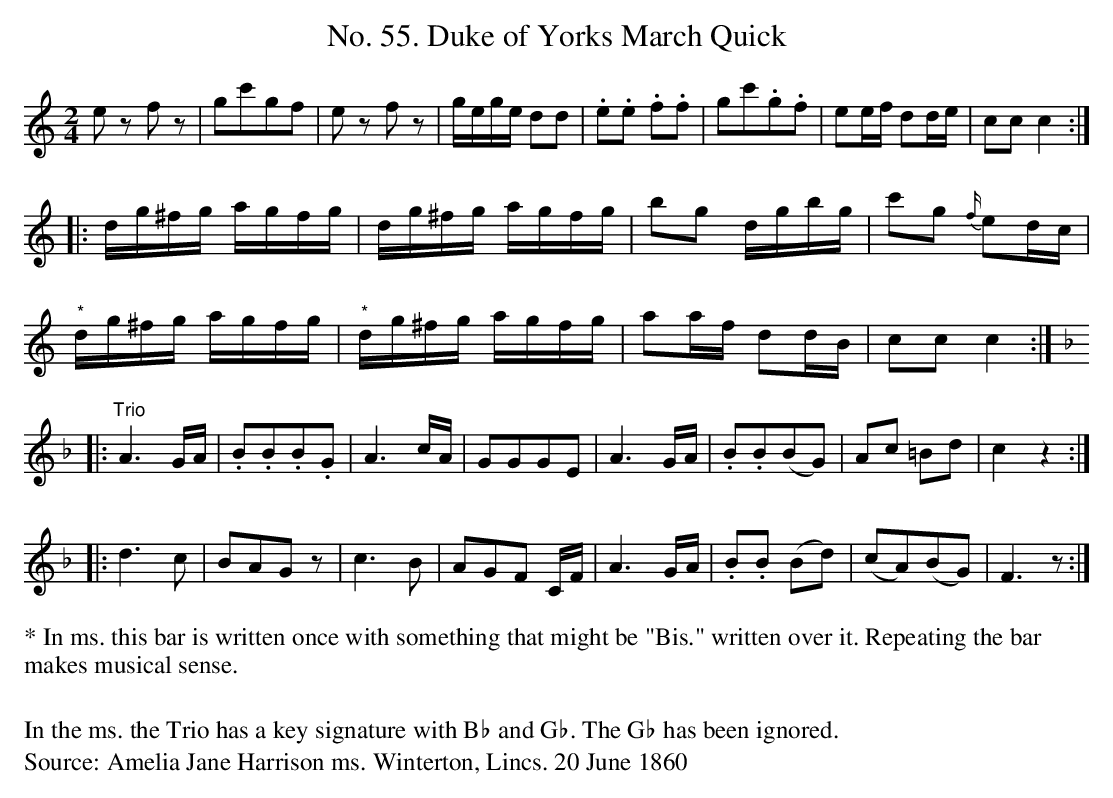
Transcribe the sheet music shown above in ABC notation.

X:1
T:No. 55. Duke of Yorks March Quick
M:2/4
L:1/8
K:C
ez fz|gc'gf|ez fz|g/e/g/e/ dd|.e.e .f.f|gc'.g.f|ee/f/ dd/e/|ccc2::
d/g/^f/g/ a/g/f/g/|d/g/^f/g/ a/g/f/g/|bg d/g/b/g/|c'g {f/}ed/c/|
"^*"d/g/^f/g/ a/g/f/g/|"^*"d/g/^f/g/ a/g/f/g/|aa/f/ dd/B/|ccc2::
K:F
"^Trio"A3G/A/|.B.B.B.G|A3c/A/|GGGE|A3G/A/|.B.B(BG)|Ac =Bd|c2z2::
d3c| BAGz| c3B |AGF C/F/|A3G/A/|.B.B (Bd)|(cA)(BG)|F3z:|
